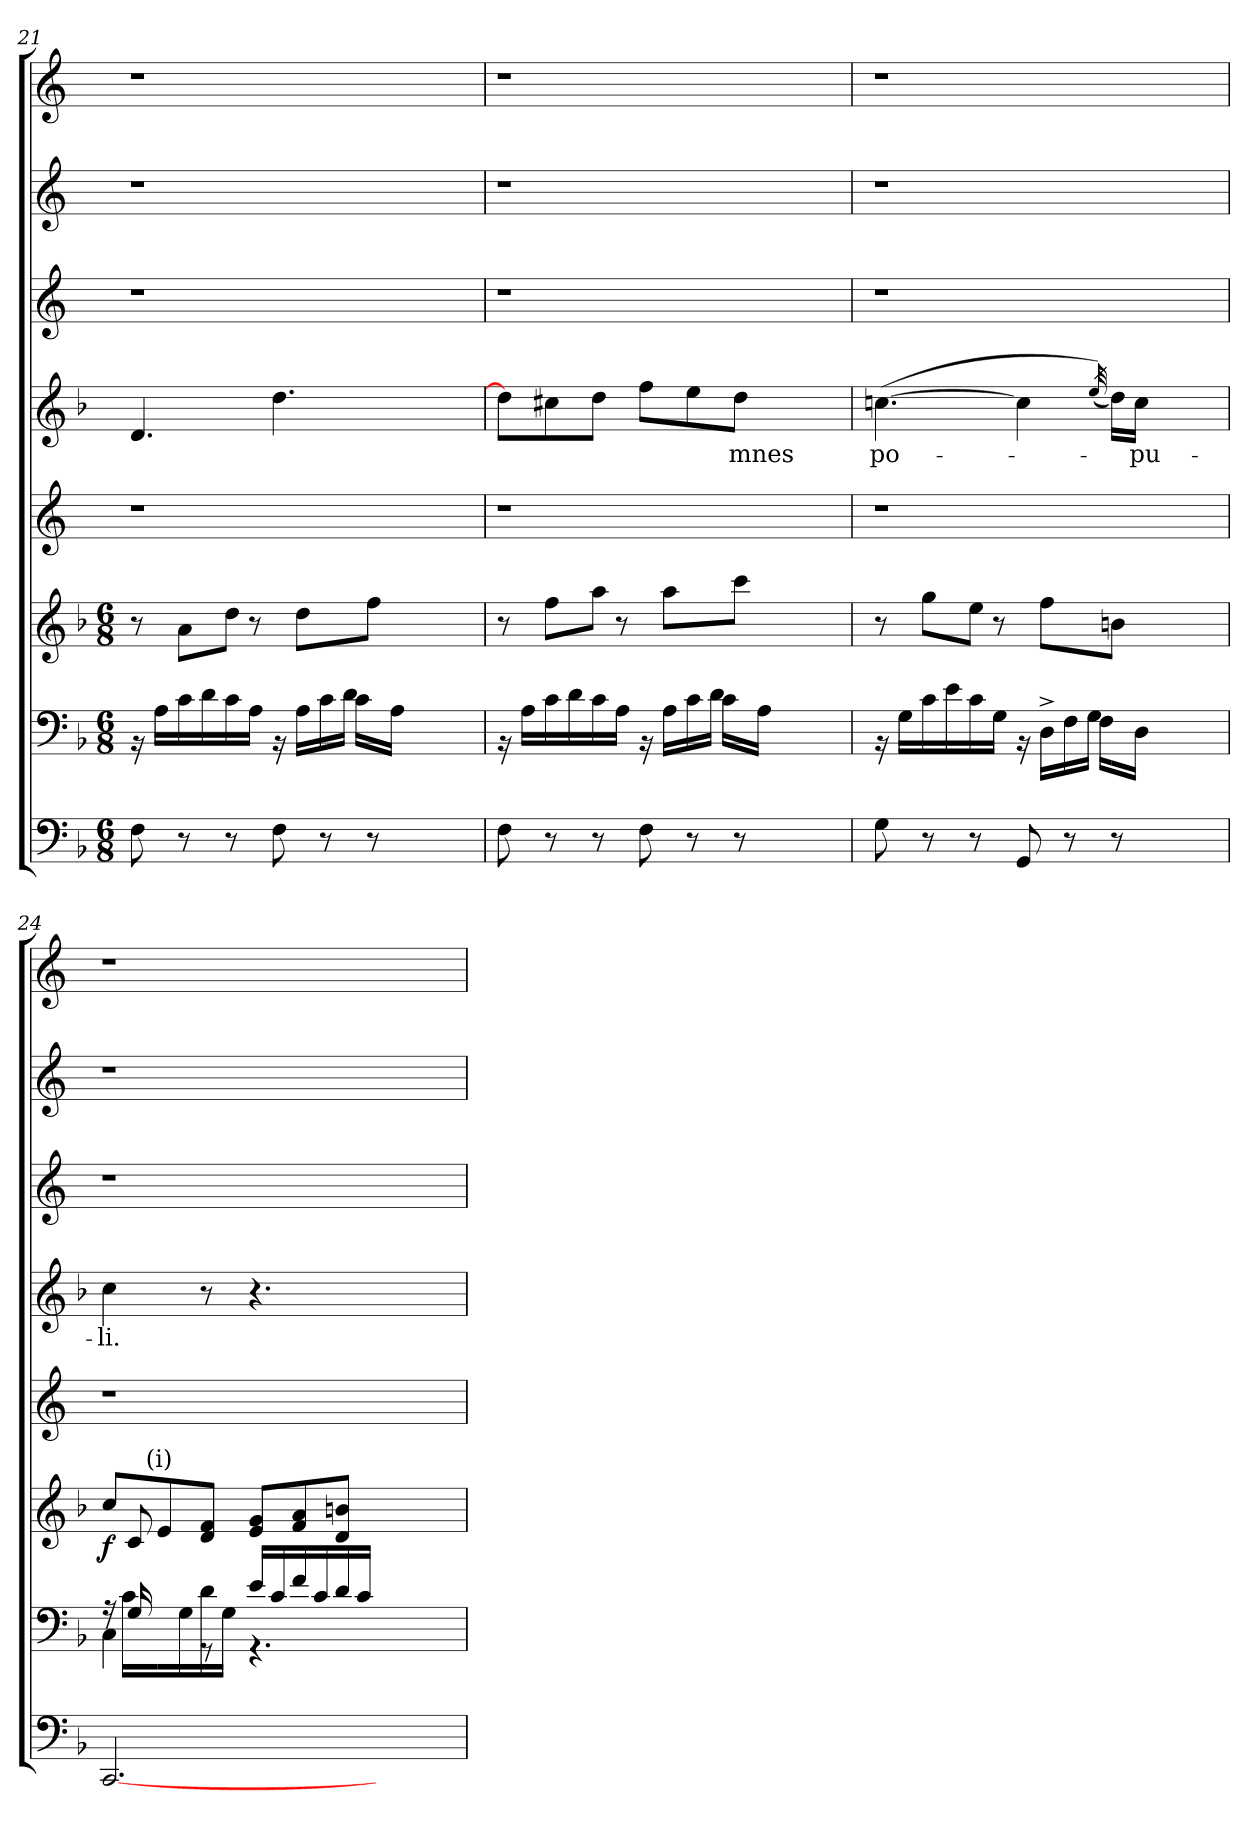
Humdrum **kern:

**kern	**kern	**kern	**dynam	**kern	**kern	**text	**kern	**kern	**kern
*part8	*part7	*part6	*part6	*part5	*part4	*part4	*part3	*part2	*part1
*staff8	*staff7	*staff6	*staff6	*staff5	*staff4	*staff4	*staff3	*staff2	*staff1
*clefF4	*clefF4	*clefG2	*	*clefG2	*clefG2	*	*clefG2	*clefG2	*clefG2
*k[b-]	*k[b-]	*k[b-]	*	*k[]	*k[b-]	*	*k[]	*k[]	*k[]
*F:	*F:	*F:	*	*C:	*F:	*	*C:	*C:	*C:
*M6/8	*M6/8	*M6/8	*	*	*	*	*	*	*
=21	=21	=21	=21	=21	=21	=21	=21	=21	=21
*	*^	*^	*	*	*	*	*	*	*
8F\	16rBB	2ryy	8ra	4ryy	.	1r	4.d/	.	1r	1r	1r
.	16A\LL	.	.	.	.	.	.	.	.	.	.
8rC	16c\	.	8a\L	.	.	.	.	.	.	.	.
.	16d\	.	.	.	.	.	.	.	.	.	.
8rC	16c\	.	8dd\J	16ryy	.	.	.	.	.	.	.
.	16A\JJ	.	.	8ra	.	.	.	.	.	.	.
8F\	16rBB	.	4ryy	.	.	.	[>4.dd\	.	.	.	.
.	16A\LL	.	.	8dd\L	.	.	.	.	.	.	.
8rC	16c\	16ryy	.	.	.	.	.	.	.	.	.
.	16d\JJ	16c\LL	.	16ryy	.	.	.	.	.	.	.
8rC	4ryy	16ryy	4.ryy	8ff\J	.	.	.	.	.	.	.
.	.	16A\JJ	.	.	.	.	.	.	.	.	.
4ryy	.	4ryy	.	4ryy	.	.	4ryy	.	.	.	.
.	8ryy	.	.	.	.	.	.	.	.	.	.
=22	=22	=22	=22	=22	=22	=22	=22	=22	=22	=22	=22
8F\	16rBB	2ryy	8ra	4ryy	.	1r	8dd\L]	.	1r	1r	1r
.	16A\LL	.	.	.	.	.	.	.	.	.	.
8rC	16c\	.	8ff\L	.	.	.	8cc#X\	.	.	.	.
.	16d\	.	.	.	.	.	.	.	.	.	.
8rC	16c\	.	8aa\J	16ryy	.	.	8dd\J	.	.	.	.
.	16A\JJ	.	.	8ra	.	.	.	.	.	.	.
8F\	16rBB	.	4ryy	.	.	.	8ff\L	.	.	.	.
.	16A\LL	.	.	8aa\L	.	.	.	.	.	.	.
8rC	16c\	16ryy	.	.	.	.	8ee\	.	.	.	.
.	16d\JJ	16c\LL	.	16ryy	.	.	.	.	.	.	.
!	!	!	!	!	!	!	!	!LO:LY:b	!	!	!
8rC	4ryy	16ryy	4.ryy	8ccc\J	.	.	8dd\J	-mnes	.	.	.
.	.	16A\JJ	.	.	.	.	.	.	.	.	.
4ryy	.	4ryy	.	4ryy	.	.	4ryy	.	.	.	.
.	8ryy	.	.	.	.	.	.	.	.	.	.
!!LO:LB:g=z
=23	=23	=23	=23	=23	=23	=23	=23	=23	=23	=23	=23
!	!	!	!	!	!	!	!	!LO:LY:b	!	!	!
8G\	16rBB	2ryy	8ra	4ryy	.	1r	(>[>4.ccn\	po-	1r	1r	1r
.	16G\LL	.	.	.	.	.	.	.	.	.	.
8rC	16c\	.	8gg\L	.	.	.	.	.	.	.	.
.	16e\	.	.	.	.	.	.	.	.	.	.
8rC	16c\	.	8ee\J	16ryy	.	.	.	.	.	.	.
.	16G\JJ	.	.	8ra	.	.	.	.	.	.	.
8GG/	16rBB	.	4ryy	.	.	.	4cc\]	.	.	.	.
.	16D^<\LL	.	.	8ff\L	.	.	.	.	.	.	.
8rC	16F\	16ryy	.	.	.	.	.	.	.	.	.
.	16G\JJ	16F\LL	.	16ryy	.	.	.	.	.	.	.
.	.	.	.	.	.	.	(<32qee/)	.	.	.	.
8rC	4ryy	16ryy	4.ryy	8bn\J	.	.	16dd\LL)	.	.	.	.
!	!	!	!	!	!	!	!	!LO:LY:b	!	!	!
.	.	16D\JJ	.	.	.	.	16cc\JJ	-pu-	.	.	.
4ryy	.	4ryy	.	4ryy	.	.	4ryy	.	.	.	.
.	8ryy	.	.	.	.	.	.	.	.	.	.
=24	=24	=24	=24	=24	=24	=24	=24	=24	=24	=24	=24
*	*	*^	*	*^	*	*	*	*	*	*	*
!	!	!	!	!	!	!	!LO:DY:b	!	!	!LO:LY:b	!	!	!
[<2.CC/	4C\	16rA	16ryy	16..ryy	8cc/L	16ryy	f	1r	4cc\	-li.	1r	1r	1r
.	.	16G/	16c\LL	.	.	8c/	.	.	.	.	.	.	.
!	!	!	!	!LO:TX:a:t=(i)	!	!	!	!	!	!	!	!	!
.	.	.	.	4ryy	.	.	.	.	.	.	.	.	.
.	.	4ryy	16ryy	.	8e/	.	.	.	.	.	.	.	.
.	.	.	16G\	.	.	4ryy	.	.	.	.	.	.	.
.	8rFF	.	16d\	.	8d/ 8f/J	.	.	.	8ra	.	.	.	.
.	.	.	16G\JJ	.	.	.	.	.	.	.	.	.	.
.	.	.	.	2ryy	.	.	.	.	.	.	.	.	.
.	16e/LL	2ryy	4.rGG	.	8e/ 8g/L	.	.	.	4.r	.	.	.	.
.	16c/	.	.	.	.	2ryy	.	.	.	.	.	.	.
.	16f/	.	.	.	8f/ 8a/	.	.	.	.	.	.	.	.
.	16c/	.	.	.	.	.	.	.	.	.	.	.	.
.	16d/	.	.	.	(8d/ 8bn/J	.	.	.	.	.	.	.	.
.	16c/JJ	.	.	.	.	.	.	.	.	.	.	.	.
4ryy	4ryy	.	4ryy	.	4ryy	.	.	.	4ryy	.	.	.	.
.	.	.	.	8ryy	.	.	.	.	.	.	.	.	.
.	.	8ryy	.	.	.	.	.	.	.	.	.	.	.
.	.	.	.	.	.	16ryy	.	.	.	.	.	.	.
.	.	.	.	64ryy	.	.	.	.	.	.	.	.	.
*	*v	*v	*v	*	*	*	*	*	*	*	*	*	*
*	*	*v	*v	*v	*	*	*	*	*	*	*
=	=	=	=	=	=	=	=	=	=
*-	*-	*-	*-	*-	*-	*-	*-	*-	*-
